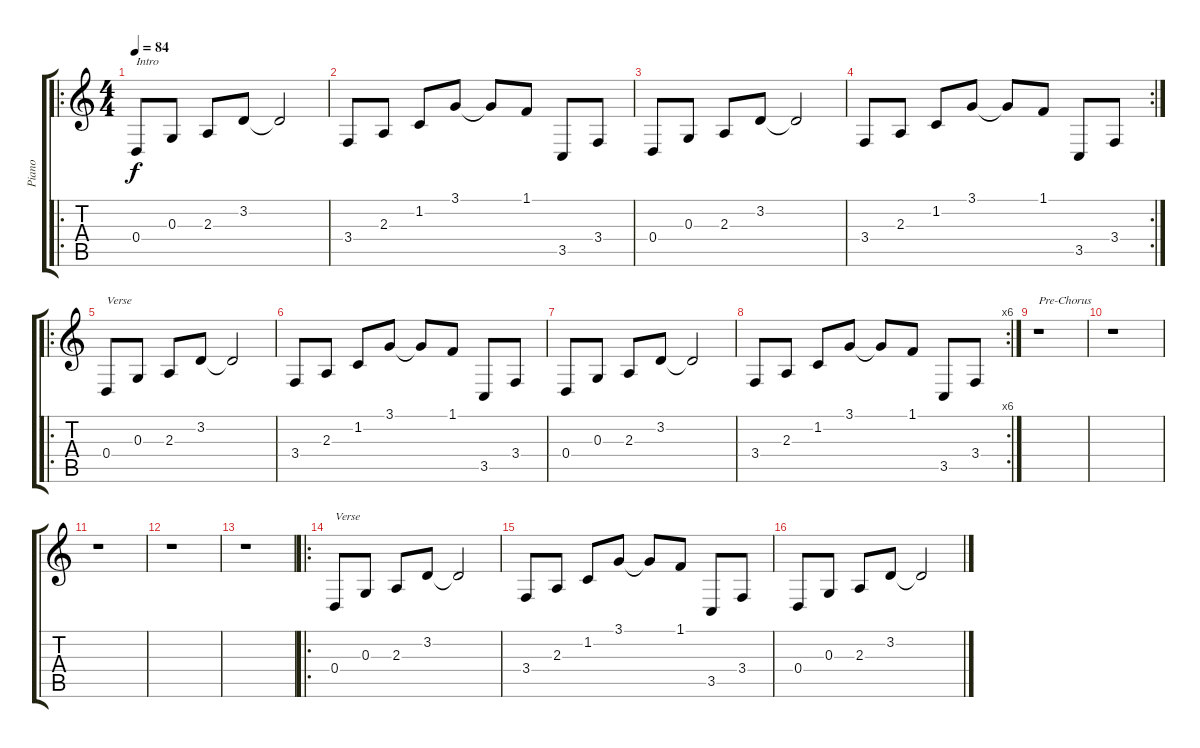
\track ("Piano" "Piano") {instrument acousticgrandpiano}
\staff {score tabs}
\tuning (E4 B3 G3 D3 A2 E2) {hide}
\ro
\ts (4 4)
\tempo 84
\clef g2
\ks c
0.4.8{txt "Intro" dy f instrument acousticgrandpiano} 0.3.8 2.3.8 3.2.8 3.2{t}.2 |
3.4.8 2.3.8 1.2.8 3.1.8 3.1{t}.8 1.1.8 3.5.8 3.4.8 |
0.4.8 0.3.8 2.3.8 3.2.8 3.2{t}.2 |
\rc 2
3.4.8 2.3.8 1.2.8 3.1.8 3.1{t}.8 1.1.8 3.5.8 3.4.8 |
\ro
0.4.8{txt "Verse"} 0.3.8 2.3.8 3.2.8 3.2{t}.2 |
3.4.8 2.3.8 1.2.8 3.1.8 3.1{t}.8 1.1.8 3.5.8 3.4.8 |
0.4.8 0.3.8 2.3.8 3.2.8 3.2{t}.2 |
\rc 6
3.4.8 2.3.8 1.2.8 3.1.8 3.1{t}.8 1.1.8 3.5.8 3.4.8 |
r.1{txt "Pre-Chorus"} |
r.1 |
r.1 |
r.1 |
r.1 |
\ro
0.4.8{txt "Verse"} 0.3.8 2.3.8 3.2.8 3.2{t}.2 |
3.4.8 2.3.8 1.2.8 3.1.8 3.1{t}.8 1.1.8 3.5.8 3.4.8 |
0.4.8 0.3.8 2.3.8 3.2.8 3.2{t}.2
